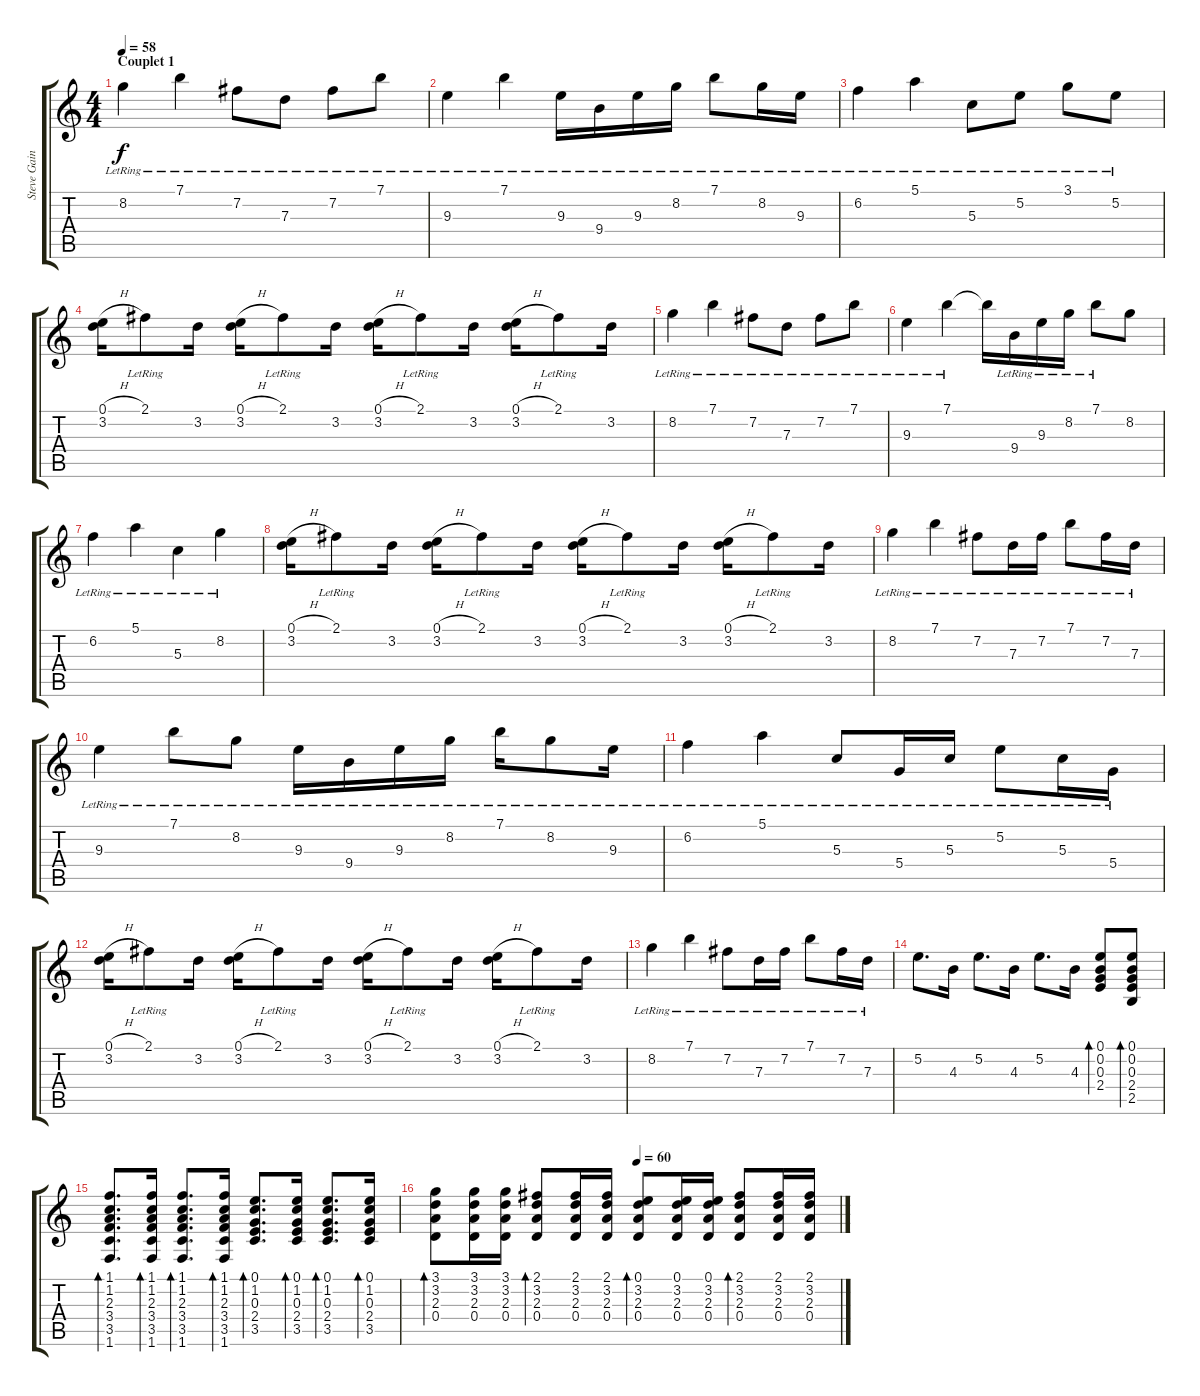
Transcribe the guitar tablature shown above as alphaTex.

\track ("Steve Gaines (clean guitar)" "Steve Gain") {instrument electricguitarjazz}
\staff {score tabs}
\tuning (E4 B3 G3 D3 A2 E2) {hide}
\ts (4 4)
\section ("" "Couplet 1")
\tempo 58
\clef g2
\ks c
8.2{lr}.4{dy f} 7.1{lr}.4 7.2{lr}.8 7.3{lr}.8 7.2{lr}.8 7.1{lr}.8 |
9.3{lr}.4 7.1{lr}.4 9.3{lr}.16 9.4{lr}.16 9.3{lr}.16 8.2{lr}.16 7.1{lr}.8 8.2{lr}.16 9.3{lr}.16 |
6.2{lr}.4 5.1{lr}.4 5.3{lr}.8 5.2{lr}.8 3.1{lr}.8 5.2{lr}.8 |
(0.1{h} 3.2).16 2.1{lr}.8 3.2.16 (0.1{h} 3.2).16 2.1{lr}.8 3.2.16 (0.1{h} 3.2).16 2.1{lr}.8 3.2.16 (0.1{h} 3.2).16 2.1{lr}.8 3.2.16 |
8.2{lr}.4 7.1{lr}.4 7.2{lr}.8 7.3{lr}.8 7.2{lr}.8 7.1{lr}.8 |
9.3{lr}.4 7.1{lr}.4 7.1{t}.16 9.4{lr}.16 9.3{lr}.16 8.2{lr}.16 7.1{lr}.8 8.2.8 |
6.2{lr}.4 5.1{lr}.4 5.3{lr}.4 8.2{lr}.4 |
(0.1{h} 3.2).16 2.1{lr}.8 3.2.16 (0.1{h} 3.2).16 2.1{lr}.8 3.2.16 (0.1{h} 3.2).16 2.1{lr}.8 3.2.16 (0.1{h} 3.2).16 2.1{lr}.8 3.2.16 |
8.2{lr}.4 7.1{lr}.4 7.2{lr}.8 7.3{lr}.16 7.2{lr}.16 7.1{lr}.8 7.2{lr}.16 7.3{lr}.16 |
9.3{lr}.4 7.1{lr}.8 8.2{lr}.8 9.3{lr}.16 9.4{lr}.16 9.3{lr}.16 8.2{lr}.16 7.1{lr}.16 8.2{lr}.8 9.3{lr}.16 |
6.2{lr}.4 5.1{lr}.4 5.3{lr}.8 5.4{lr}.16 5.3{lr}.16 5.2{lr}.8 5.3{lr}.16 5.4{lr}.16 |
(0.1{h} 3.2).16 2.1{lr}.8 3.2.16 (0.1{h} 3.2).16 2.1{lr}.8 3.2.16 (0.1{h} 3.2).16 2.1{lr}.8 3.2.16 (0.1{h} 3.2).16 2.1{lr}.8 3.2.16 |
8.2{lr}.4 7.1{lr}.4 7.2{lr}.8 7.3{lr}.16 7.2{lr}.16 7.1{lr}.8 7.2{lr}.16 7.3{lr}.16 |
5.2.8{d} 4.3.16 5.2.8{d} 4.3.16 5.2.8{d} 4.3.16 (0.1 0.2 0.3 2.4).8{bd 60} (0.1 0.2 0.3 2.4 2.5).8{bd 60} |
(1.1 1.2 2.3 3.4 3.5 1.6).8{d bd 60} (1.1 1.2 2.3 3.4 3.5 1.6).16{bd 60} (1.1 1.2 2.3 3.4 3.5 1.6).8{d bd 60} (1.1 1.2 2.3 3.4 3.5 1.6).16{bd 60} (0.1 1.2 0.3 2.4 3.5).8{d bd 60} (0.1 1.2 0.3 2.4 3.5).16{bd 60} (0.1 1.2 0.3 2.4 3.5).8{d bd 60} (0.1 1.2 0.3 2.4 3.5).16{bd 60} |
\tempo (60 0.5)
(3.1 3.2 2.3 0.4).8{bd 60} (3.1 3.2 2.3 0.4).16 (3.1 3.2 2.3 0.4).16 (2.1 3.2 2.3 0.4).8{bd 60} (2.1 3.2 2.3 0.4).16 (2.1 3.2 2.3 0.4).16 (0.1 3.2 2.3 0.4).8{bd 60} (0.1 3.2 2.3 0.4).16 (0.1 3.2 2.3 0.4).16 (2.1 3.2 2.3 0.4).8{bd 60} (2.1 3.2 2.3 0.4).16 (2.1 3.2 2.3 0.4).16
